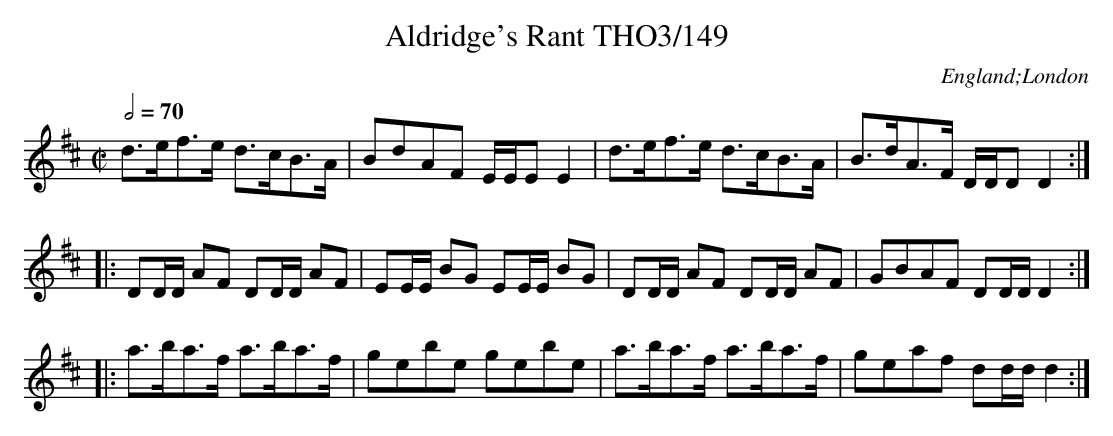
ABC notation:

X:1
T:Aldridge's Rant THO3/149
O:England;London
M:C|
L:1/8
Q:1/2=70
K:D
d>ef>e d>cB>A|BdAF E/E/E E2|d>ef>e d>cB>A|B>dA>F D/D/D D2:|
|:DD/D/ AF DD/D/ AF|EE/E/ BG EE/E/ BG|DD/D/ AF DD/D/ AF|GBAF DD/D/ D2:|
|:a>ba>f a>ba>f|gebe gebe|a>ba>f a>ba>f|geaf dd/d/ d2:|
